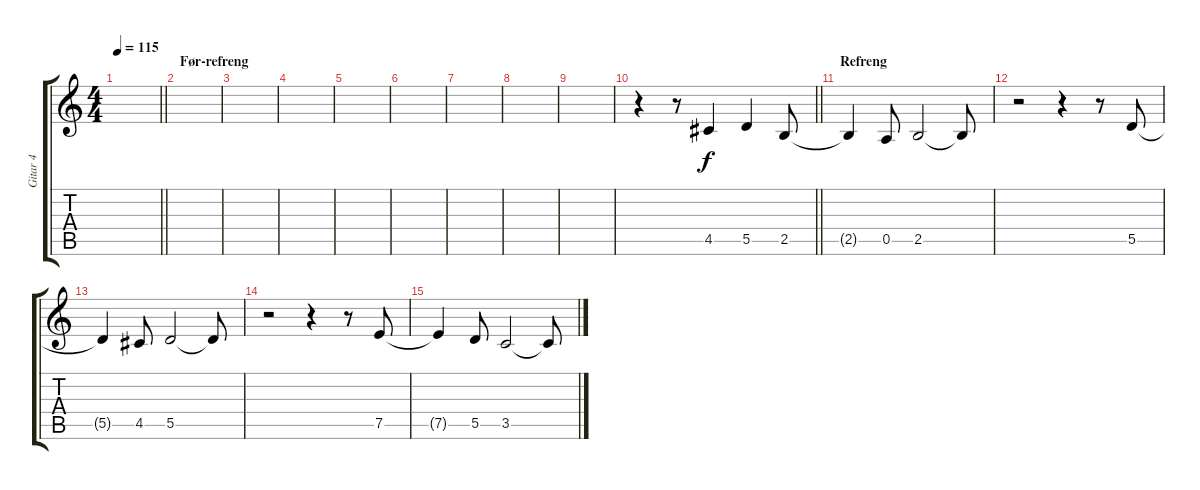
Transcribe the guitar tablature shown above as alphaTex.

\track ("Gitar 4" "Gitar 4") {instrument electricguitarclean}
\staff {score tabs}
\tuning (E4 B3 G3 D3 A2 E2) {hide}
\ts (4 4)
\tempo 115
\clef g2
\barLineRight lightlight
\ks c
|
\section ("" "Før-refreng")
|
|
|
|
|
|
|
|
\barLineRight lightlight
r.4 r.8 4.5.4 5.5.4 2.5.8 |
\section ("" "Refreng")
2.5{t}.4 0.5.8 2.5.2 2.5{t}.8 |
r.2 r.4 r.8 5.5.8 |
5.5{t}.4 4.5.8 5.5.2 5.5{t}.8 |
r.2 r.4 r.8 7.5.8 |
7.5{t}.4 5.5.8 3.5.2 3.5{t}.8
